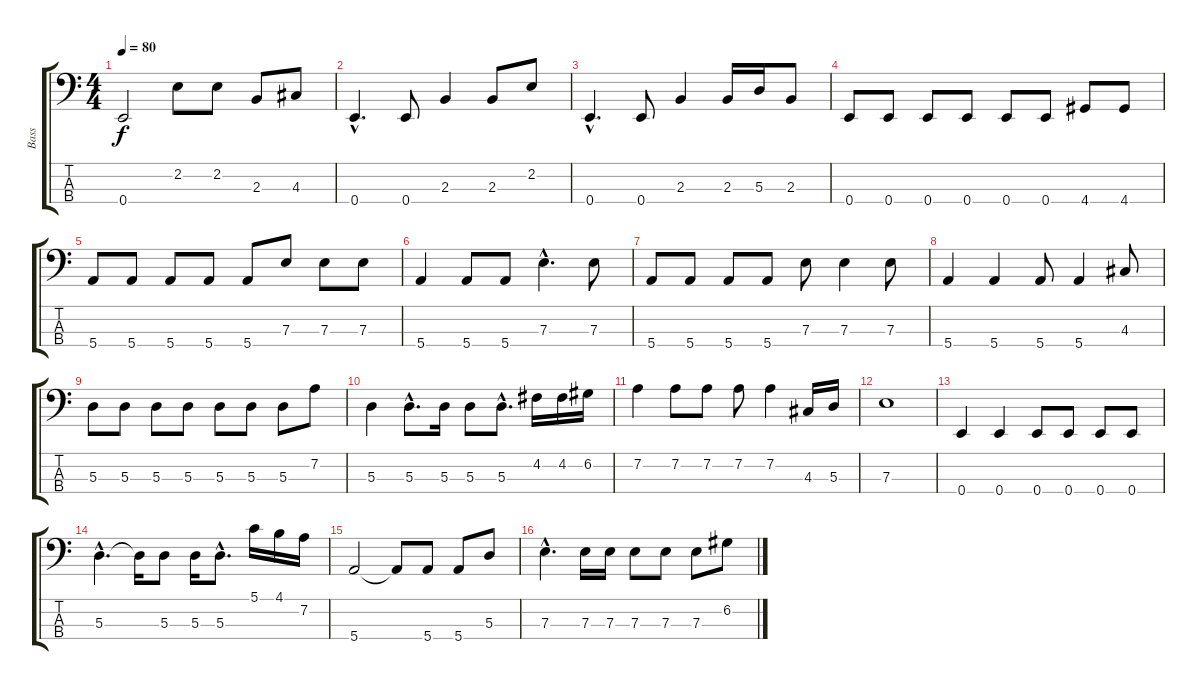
\track ("Bass" "Bass") {instrument electricbassfinger}
\staff {score tabs}
\tuning (G2 D2 A1 E1) {hide}
\ts (4 4)
\tempo 80
\clef f4
\ks c
0.4.2{dy f} 2.2.8 2.2.8 2.3.8 4.3.8 |
0.4{hac}.4{d} 0.4.8 2.3.4 2.3.8 2.2.8 |
0.4{hac}.4{d} 0.4.8 2.3.4 2.3.16 5.3.16 2.3.8 |
0.4.8 0.4.8 0.4.8 0.4.8 0.4.8 0.4.8 4.4.8 4.4.8 |
5.4.8 5.4.8 5.4.8 5.4.8 5.4.8 7.3.8 7.3.8 7.3.8 |
5.4.4 5.4.8 5.4.8 7.3{hac}.4{d} 7.3.8 |
5.4.8 5.4.8 5.4.8 5.4.8 7.3.8 7.3.4 7.3.8 |
5.4.4 5.4.4 5.4.8 5.4.4 4.3.8 |
5.3.8 5.3.8 5.3.8 5.3.8 5.3.8 5.3.8 5.3.8 7.2.8 |
5.3.4 5.3{hac}.8{d} 5.3.16 5.3.8 5.3{hac}.8{d} 4.2.16 4.2.16 6.2.16 |
7.2.4 7.2.8 7.2.8 7.2.8 7.2.4 4.3.16 5.3.16 |
7.3.1 |
0.4.4 0.4.4 0.4.8 0.4.8 0.4.8 0.4.8 |
5.3{hac}.4{d} 5.3{t}.16 5.3.8 5.3.16 5.3{hac}.8{d} 5.1.16 4.1.16 7.2.16 |
5.4.2 5.4{t}.8 5.4.8 5.4.8 5.3.8 |
7.3{hac}.4{d} 7.3.16 7.3.16 7.3.8 7.3.8 7.3.8 6.2.8
